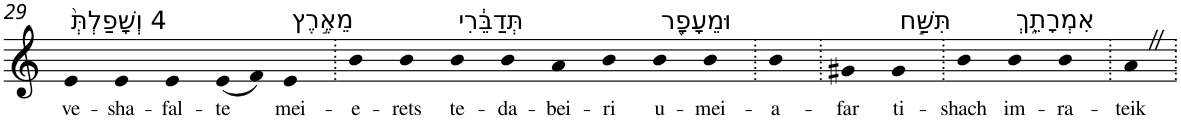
**kern	**text
*part1	*part1
*staff1	*staff1
*I"Piano	*
*I'Pno	*
!!LO:PB:g=z
*clefG2	*
*k[]	*
=29	=29
!LO:TX:a:t=4 וְשָׁפַלְתְּ֙	!
!	!LO:LY:b
4e	ve-
!	!LO:LY:b
4e	-sha-
!	!LO:LY:b
4e	-fal-
!	!LO:LY:b
(8e	-te
8f)	.
!LO:TX:a:t=מֵאֶ֣רֶץ	!
!	!LO:LY:b
4e	mei-
=30.	=30.
!	!LO:LY:b
4b	-e-
!	!LO:LY:b
4b	-rets
!LO:TX:a:t=תְּדַבֵּ֔רִי	!
!	!LO:LY:b
4b	te-
!	!LO:LY:b
4b	-da-
!	!LO:LY:b
4a	-bei-
!	!LO:LY:b
4b	-ri
!LO:TX:a:t=וּמֵעָפָ֖ר	!
!	!LO:LY:b
4b	u-
!	!LO:LY:b
4b	-mei-
=31.	=31.
!	!LO:LY:b
4b	-a-
=32.	=32.
!	!LO:LY:b
4g#X	-far
!LO:TX:a:t=תִּשַּׁ֣ח	!
!	!LO:LY:b
4g#	ti-
=33.	=33.
!	!LO:LY:b
4b	-shach
!LO:TX:a:t=אִמְרָתֵ֑ךְ	!
!	!LO:LY:b
4b	im-
!	!LO:LY:b
4b	-ra-
=34.	=34.
!	!LO:LY:b
4aZ	-teik
=.	=.
*-	*-
